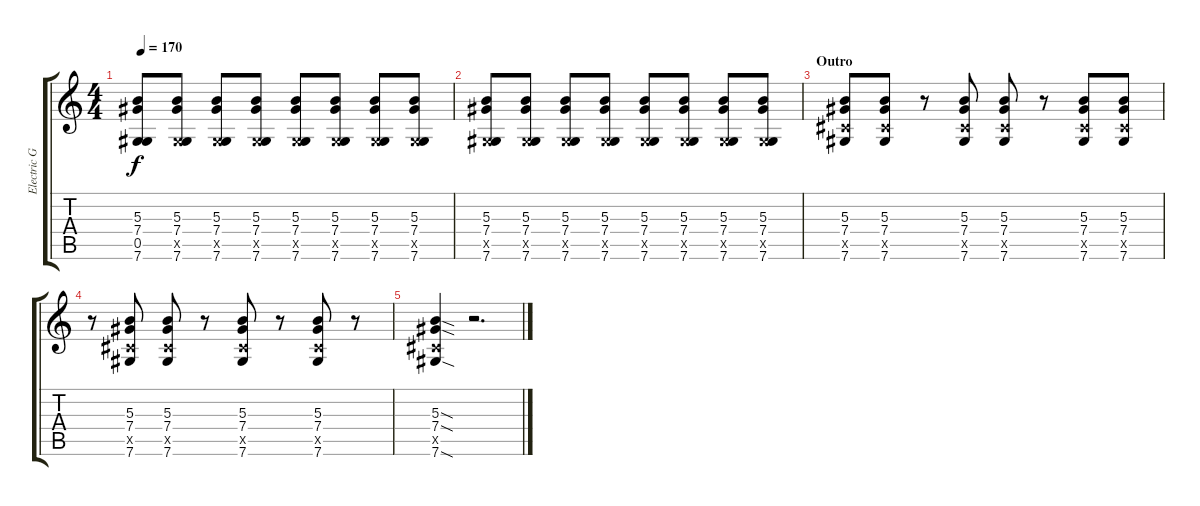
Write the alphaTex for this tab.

\track ("Electric Guitar" "Electric G") {instrument distortionguitar}
\staff {score tabs}
\tuning (Eb4 Bb3 Gb3 Db3 Ab2 Db2) {hide}
\ts (4 4)
\tempo 170
\clef g2
\ks c
(5.3{t} 7.4{t} 0.5{t} 7.6{t}).8{dy f} (5.3 7.4 0.5{x} 7.6).8 (5.3 7.4 0.5{x} 7.6).8 (5.3 7.4 0.5{x} 7.6).8 (5.3 7.4 0.5{x} 7.6).8 (5.3 7.4 0.5{x} 7.6).8 (5.3 7.4 0.5{x} 7.6).8 (5.3 7.4 0.5{x} 7.6).8 |
(5.3 7.4 0.5{x} 7.6).8 (5.3 7.4 0.5{x} 7.6).8 (5.3 7.4 0.5{x} 7.6).8 (5.3 7.4 0.5{x} 7.6).8 (5.3 7.4 0.5{x} 7.6).8 (5.3 7.4 0.5{x} 7.6).8 (5.3 7.4 0.5{x} 7.6).8 (5.3 7.4 0.5{x} 7.6).8 |
\section ("" "Outro")
(5.3 7.4 5.5{x} 7.6).8 (5.3 7.4 5.5{x} 7.6).8 r.8 (5.3 7.4 5.5{x} 7.6).8 (5.3 7.4 5.5{x} 7.6).8 r.8 (5.3 7.4 5.5{x} 7.6).8 (5.3 7.4 5.5{x} 7.6).8 |
r.8 (5.3 7.4 5.5{x} 7.6).8 (5.3 7.4 5.5{x} 7.6).8 r.8 (5.3 7.4 5.5{x} 7.6).8 r.8 (5.3 7.4 5.5{x} 7.6).8 r.8 |
(5.3{sod} 7.4{sod} 5.5{x} 7.6{sod}).4 r.2{d}
